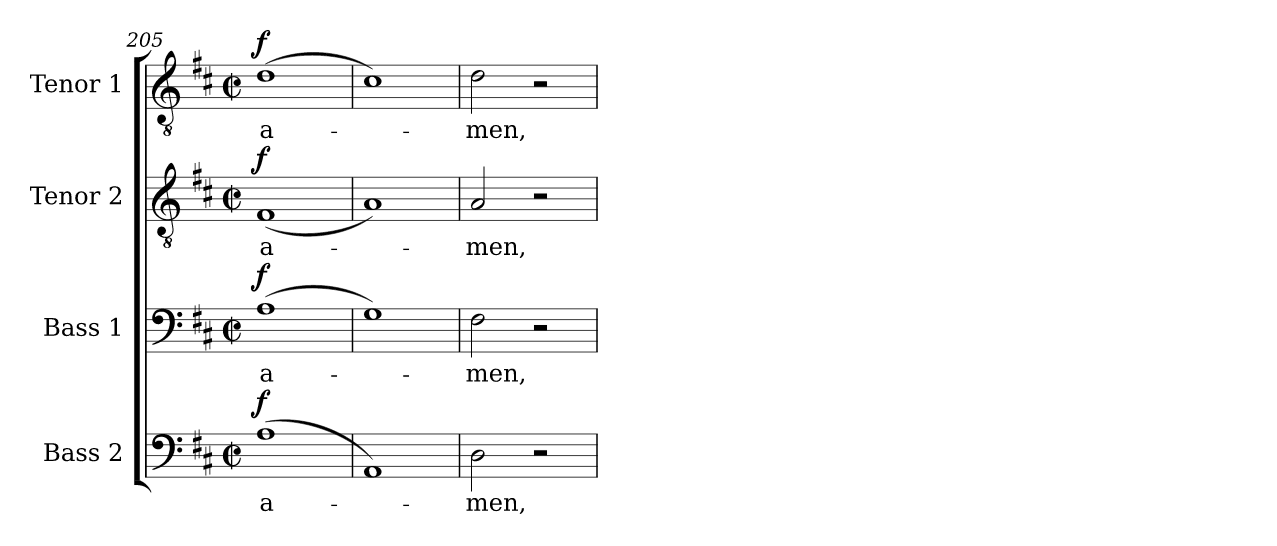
**kern	**text	**dynam	**kern	**text	**dynam	**kern	**text	**dynam	**kern	**text	**dynam
*part4	*part4	*part4	*part3	*part3	*part3	*part2	*part2	*part2	*part1	*part1	*part1
*staff4	*staff4	*staff4	*staff3	*staff3	*staff3	*staff2	*staff2	*staff2	*staff1	*staff1	*staff1
*I"Bass 2	*	*	*I"Bass 1	*	*	*I"Tenor 2	*	*	*I"Tenor 1	*	*
*I'B. 2	*	*	*I'B. 1	*	*	*I'T. 2	*	*	*I'T. 1	*	*
*clefF4	*	*	*clefF4	*	*	*clefGv2	*	*	*clefGv2	*	*
*k[f#c#]	*	*	*k[f#c#]	*	*	*k[f#c#]	*	*	*k[f#c#]	*	*
*D:	*	*	*D:	*	*	*D:	*	*	*D:	*	*
*M2/2	*	*	*M2/2	*	*	*M2/2	*	*	*M2/2	*	*
*met(c|)	*	*	*met(c|)	*	*	*met(c|)	*	*	*met(c|)	*	*
=205	=205	=205	=205	=205	=205	=205	=205	=205	=205	=205	=205
!	!LO:LY:b	!LO:DY:a	!	!LO:LY:b	!LO:DY:a	!	!LO:LY:b	!LO:DY:a	!	!LO:LY:b	!LO:DY:a
(>1A	a-	f	(>1A	a-	f	(>1F#	a-	f	(>1d	a-	f
=206	=206	=206	=206	=206	=206	=206	=206	=206	=206	=206	=206
1AA)	.	.	1G)	.	.	1A)	.	.	1c#)	.	.
=207	=207	=207	=207	=207	=207	=207	=207	=207	=207	=207	=207
!	!LO:LY:b	!	!	!LO:LY:b	!	!	!LO:LY:b	!	!	!LO:LY:b	!
2D\	-men,	.	2F#\	-men,	.	2A/	-men,	.	2d\	-men,	.
2r	.	.	2r	.	.	2r	.	.	2r	.	.
=	=	=	=	=	=	=	=	=	=	=	=
*-	*-	*-	*-	*-	*-	*-	*-	*-	*-	*-	*-
